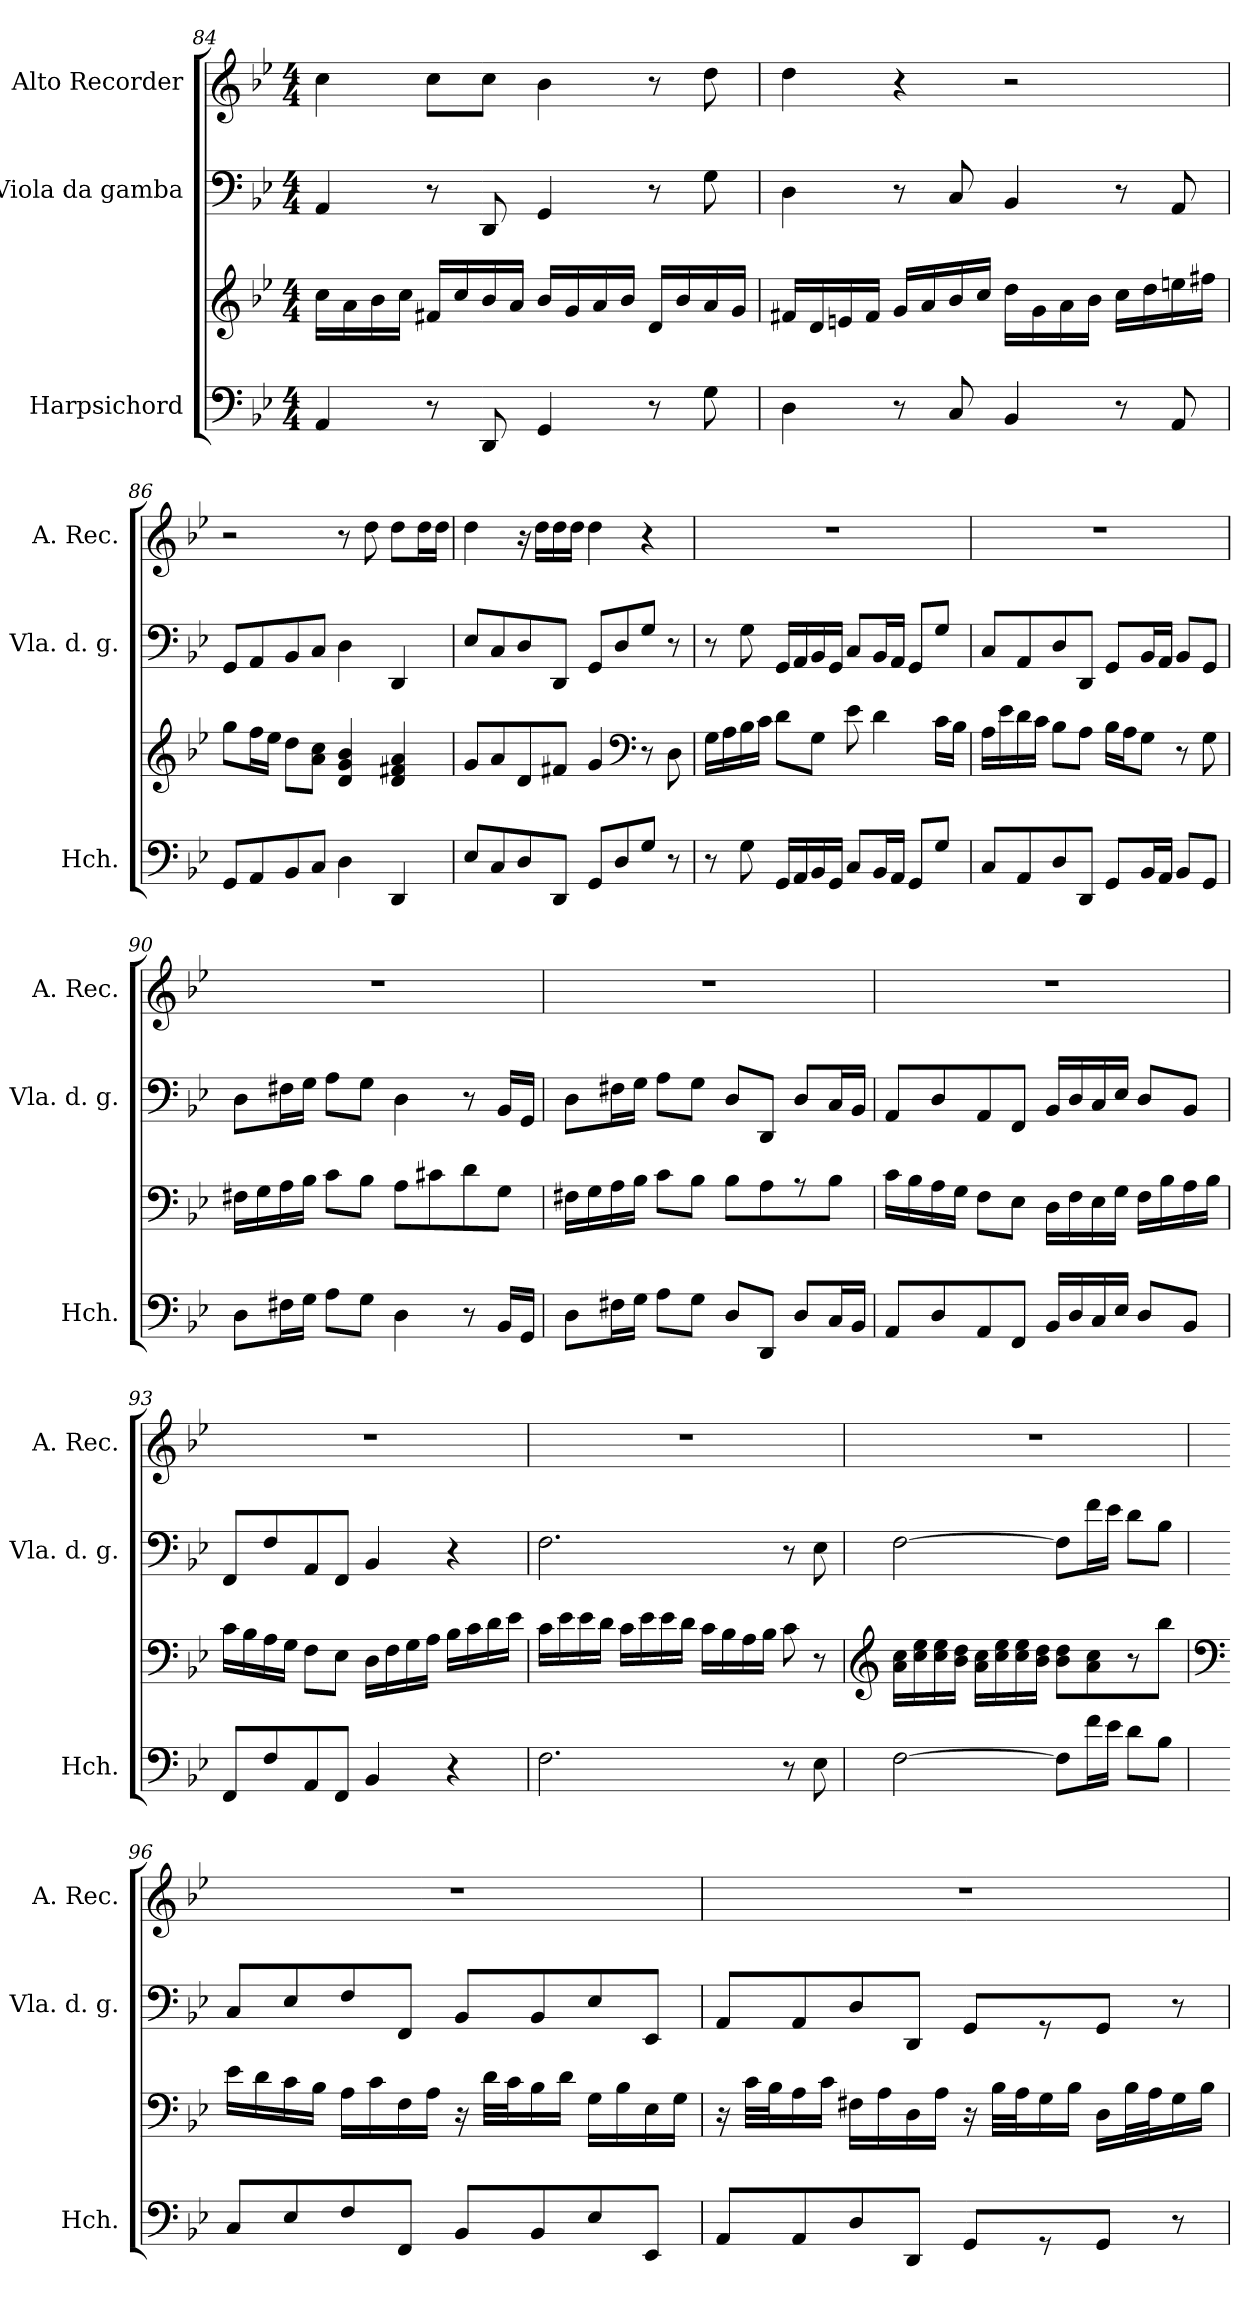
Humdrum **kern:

**kern	**kern	**kern	**kern
*part3	*part3	*part2	*part1
*staff4	*staff3	*staff2	*staff1
*I"Harpsichord	*	*I"Viola da gamba	*I"Alto Recorder
*I'Hch.	*	*I'Vla. d. g.	*I'A. Rec.
*clefF4	*clefG2	*clefF4	*clefG2
*k[b-e-]	*k[b-e-]	*k[b-e-]	*k[b-e-]
*B-:	*B-:	*B-:	*B-:
*M4/4	*M4/4	*M4/4	*M4/4
=84	=84	=84	=84
4AA/	16cc\LL	4AA/	4cc\
.	16a\	.	.
.	16b-\	.	.
.	16cc\JJ	.	.
8r	16f#X/LL	8r	8cc\L
.	16cc/	.	.
8DD/	16b-/	8DD/	8cc\J
.	16a/JJ	.	.
4GG/	16b-/LL	4GG/	4b-\
.	16g/	.	.
.	16a/	.	.
.	16b-/JJ	.	.
8r	16d/LL	8r	8r
.	16b-/	.	.
8G\	16a/	8G\	8dd\
.	16g/JJ	.	.
=85	=85	=85	=85
4D\	16f#X/LL	4D\	4dd\
.	16d/	.	.
.	16en/	.	.
.	16f#/JJ	.	.
8r	16g/LL	8r	4r
.	16a/	.	.
8C/	16b-/	8C/	.
.	16cc/JJ	.	.
4BB-/	16dd\LL	4BB-/	2r
.	16g\	.	.
.	16a\	.	.
.	16b-\JJ	.	.
8r	16cc\LL	8r	.
.	16dd\	.	.
8AA/	16een\	8AA/	.
.	16ff#X\JJ	.	.
=86	=86	=86	=86
8GG/L	8gg\L	8GG/L	2r
8AA/	16ff\L	8AA/	.
.	16ee-\JJ	.	.
8BB-/	8dd\L	8BB-/	.
8C/J	8a\ 8cc\J	8C/J	.
4D\	4d/ 4g/ 4b-/	4D\	8r
.	.	.	8dd\
4DD/	4d/ 4f#X/ 4a/	4DD/	8dd\L
.	.	.	16dd\L
.	.	.	16dd\JJ
=87	=87	=87	=87
8E-/L	8g/L	8E-/L	4dd\
8C/	8a/	8C/	.
8D/	8d/	8D/	16r
.	.	.	16dd\LL
8DD/J	8f#X/J	8DD/J	16dd\
.	.	.	16dd\JJ
8GG/L	4g/	8GG/L	4dd\
8D/	.	8D/	.
*	*clefF4	*	*
8G/J	8r	8G/J	4r
8r	8D\	8r	.
!!LO:LB:g=z
=88	=88	=88	=88
8r	16G\LL	8r	1r
.	16A\	.	.
8G\	16B-\	8G\	.
.	16c\JJ	.	.
16GG/LL	8d\L	16GG/LL	.
16AA/	.	16AA/	.
16BB-/	8G\J	16BB-/	.
16GG/JJ	.	16GG/JJ	.
8C/L	8e-\	8C/L	.
16BB-/L	4d\	16BB-/L	.
16AA/JJ	.	16AA/JJ	.
8GG/L	.	8GG/L	.
8G/J	16c\LL	8G/J	.
.	16B-\JJ	.	.
=89	=89	=89	=89
8C/L	16A\LL	8C/L	1r
.	16e-\	.	.
8AA/	16d\	8AA/	.
.	16c\JJ	.	.
8D/	8B-\L	8D/	.
8DD/J	8A\J	8DD/J	.
8GG/L	16B-\LL	8GG/L	.
.	16A\J	.	.
16BB-/L	8G\J	16BB-/L	.
16AA/JJ	.	16AA/JJ	.
8BB-/L	8r	8BB-/L	.
8GG/J	8G\	8GG/J	.
=90	=90	=90	=90
8D\L	16F#X\LL	8D\L	1r
.	16G\	.	.
16F#X\L	16A\	16F#X\L	.
16G\JJ	16B-\JJ	16G\JJ	.
8A\L	8c\L	8A\L	.
8G\J	8B-\J	8G\J	.
4D\	8A\L	4D\	.
.	8c#X\	.	.
8r	8d\	8r	.
16BB-/LL	8G\J	16BB-/LL	.
16GG/JJ	.	16GG/JJ	.
=91	=91	=91	=91
8D\L	16F#X\LL	8D\L	1r
.	16G\	.	.
16F#X\L	16A\	16F#X\L	.
16G\JJ	16B-\JJ	16G\JJ	.
8A\L	8c\L	8A\L	.
8G\J	8B-\J	8G\J	.
8D/L	8B-\L	8D/L	.
8DD/J	8A\	8DD/J	.
8D/L	8r	8D/L	.
16C/L	8B-\J	16C/L	.
16BB-/JJ	.	16BB-/JJ	.
=92	=92	=92	=92
8AA/L	16c\LL	8AA/L	1r
.	16B-\	.	.
8D/	16A\	8D/	.
.	16G\JJ	.	.
8AA/	8F\L	8AA/	.
8FF/J	8E-\J	8FF/J	.
16BB-/LL	16D\LL	16BB-/LL	.
16D/	16F\	16D/	.
16C/	16E-\	16C/	.
16E-/JJ	16G\JJ	16E-/JJ	.
8D/L	16F\LL	8D/L	.
.	16B-\	.	.
8BB-/J	16A\	8BB-/J	.
.	16B-\JJ	.	.
=93	=93	=93	=93
8FF/L	16c\LL	8FF/L	1r
.	16B-\	.	.
8F/	16A\	8F/	.
.	16G\JJ	.	.
8AA/	8F\L	8AA/	.
8FF/J	8E-\J	8FF/J	.
4BB-/	16D\LL	4BB-/	.
.	16F\	.	.
.	16G\	.	.
.	16A\JJ	.	.
4r	16B-\LL	4r	.
.	16c\	.	.
.	16d\	.	.
.	16e-\JJ	.	.
!!LO:PB:g=z
=94	=94	=94	=94
2.F\	16c\LL	2.F\	1r
.	16e-\	.	.
.	16e-\	.	.
.	16d\JJ	.	.
.	16c\LL	.	.
.	16e-\	.	.
.	16e-\	.	.
.	16d\JJ	.	.
.	16c\LL	.	.
.	16B-\	.	.
.	16A\	.	.
.	16B-\JJ	.	.
8r	8c\	8r	.
8E-\	8r	8E-\	.
=95	=95	=95	=95
*	*clefG2	*	*
[2F\	16a\ 16cc\LL	[2F\	1r
.	16cc\ 16ee-\	.	.
.	16cc\ 16ee-\	.	.
.	16b-\ 16dd\JJ	.	.
.	16a\ 16cc\LL	.	.
.	16cc\ 16ee-\	.	.
.	16cc\ 16ee-\	.	.
.	16b-\ 16dd\JJ	.	.
8F\L]	8b-\ 8dd\L	8F\L]	.
16f\L	8a\ 8cc\	16f\L	.
16e-\JJ	.	16e-\JJ	.
8d\L	8r	8d\L	.
8B-\J	8bb-\J	8B-\J	.
=96	=96	=96	=96
*	*clefF4	*	*
8C/L	16e-\LL	8C/L	1r
.	16d\	.	.
8E-/	16c\	8E-/	.
.	16B-\JJ	.	.
8F/	16A\LL	8F/	.
.	16c\	.	.
8FF/J	16F\	8FF/J	.
.	16A\JJ	.	.
8BB-/L	16r	8BB-/L	.
.	32d\LLL	.	.
.	32c\J	.	.
8BB-/	16B-\	8BB-/	.
.	16d\JJ	.	.
8E-/	16G\LL	8E-/	.
.	16B-\	.	.
8EE-/J	16E-\	8EE-/J	.
.	16G\JJ	.	.
=97	=97	=97	=97
8AA/L	16r	8AA/L	1r
.	32c\LLL	.	.
.	32B-\J	.	.
8AA/	16A\	8AA/	.
.	16c\JJ	.	.
8D/	16F#X\LL	8D/	.
.	16A\	.	.
8DD/J	16D\	8DD/J	.
.	16A\JJ	.	.
8GG/L	16r	8GG/L	.
.	32B-\LLL	.	.
.	32A\J	.	.
8r	16G\	8r	.
.	16B-\JJ	.	.
8GG/J	16D\LL	8GG/J	.
.	32B-\L	.	.
.	32A\J	.	.
8r	16G\	8r	.
.	16B-\JJ	.	.
=	=	=	=
*-	*-	*-	*-
